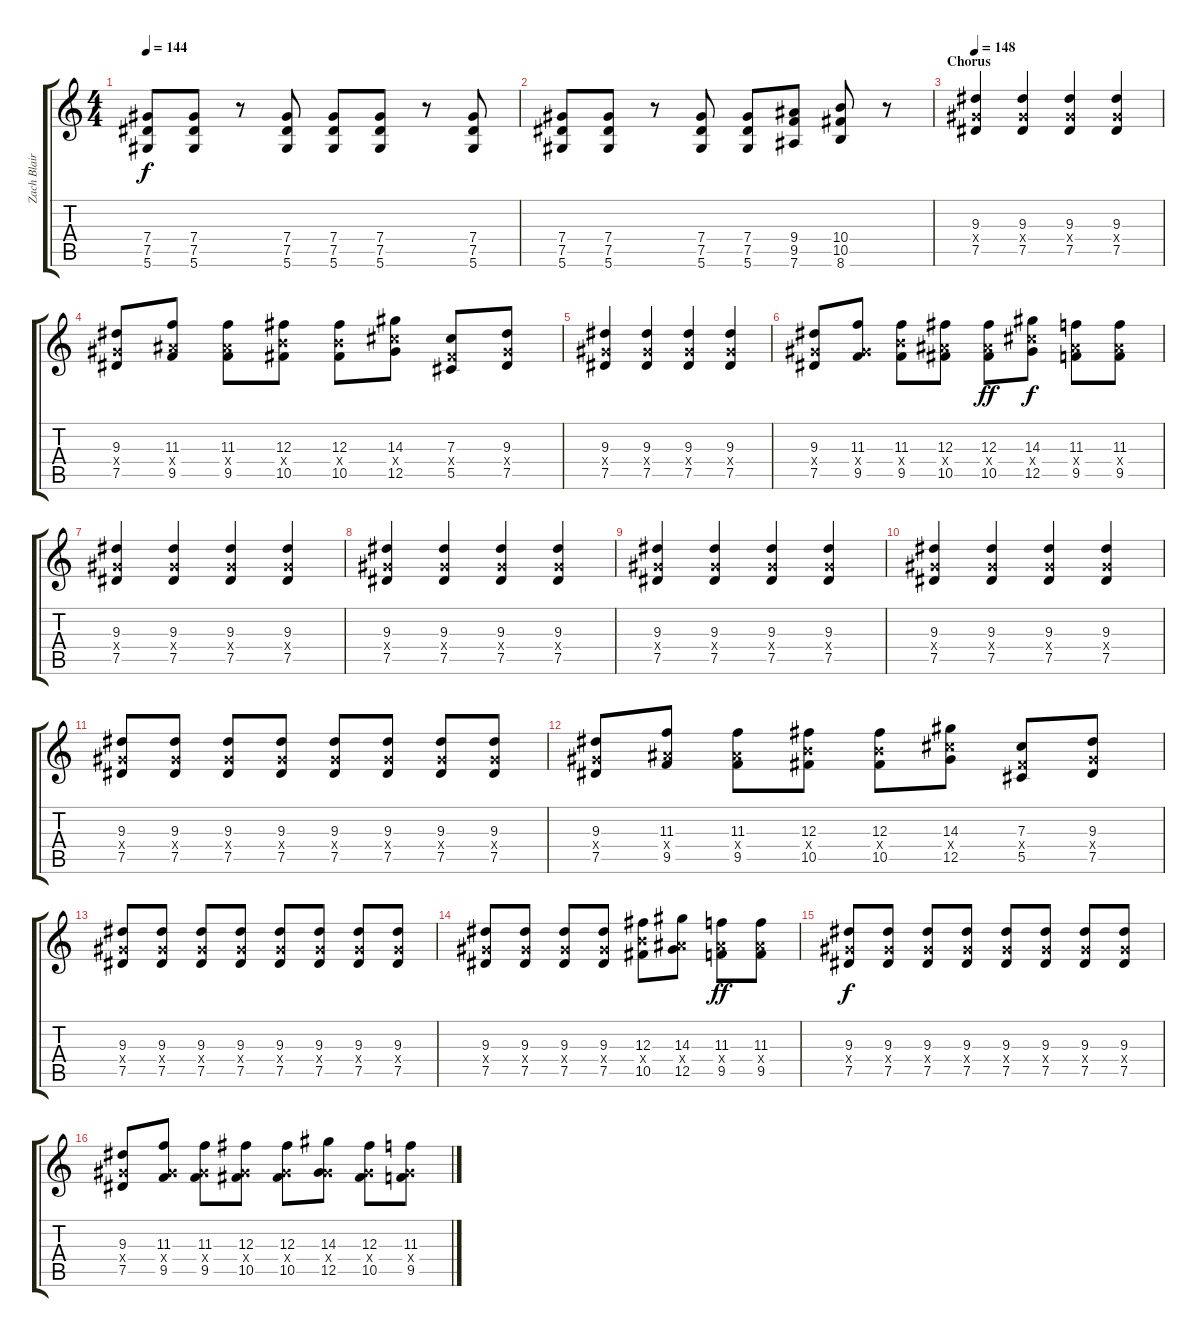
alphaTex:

\track ("Zach Blair - Guitar Two" "Zach Blair") {instrument distortionguitar}
\staff {score tabs}
\tuning (Eb4 Bb3 Gb3 Db3 Ab2 Eb2) {hide}
\ts (4 4)
\tempo 144
\clef g2
\ks c
(7.4 7.5 5.6).8{dy f} (7.4 7.5 5.6).8 r.8 (7.4 7.5 5.6).8 (7.4 7.5 5.6).8 (7.4 7.5 5.6).8 r.8 (7.4 7.5 5.6).8 |
(7.4 7.5 5.6).8 (7.4 7.5 5.6).8 r.8 (7.4 7.5 5.6).8 (7.4 7.5 5.6).8 (9.4 9.5 7.6).8 (10.4 10.5 8.6).8 r.8 |
\section ("" "Chorus")
\tempo 148
(9.3 7.4{x} 7.5).4 (9.3 7.4{x} 7.5).4 (9.3 7.4{x} 7.5).4 (9.3 7.4{x} 7.5).4 |
(9.3 7.4{x} 7.5).8 (11.3 9.4{x} 9.5).8 (11.3 9.4{x} 9.5).8 (12.3 10.4{x} 10.5).8 (12.3 10.4{x} 10.5).8 (14.3 12.4{x} 12.5).8 (7.3 5.4{x} 5.5).8 (9.3 7.4{x} 7.5).8 |
(9.3 7.4{x} 7.5).4 (9.3 7.4{x} 7.5).4 (9.3 7.4{x} 7.5).4 (9.3 7.4{x} 7.5).4 |
(9.3 7.4{x} 7.5).8 (11.3 7.4{x} 9.5).8 (11.3 10.4{x} 9.5).8 (12.3 9.4{x} 10.5).8 (12.3 9.4{x} 10.5).8{dy ff} (14.3 12.4{x} 12.5).8{dy f} (11.3 9.4{x} 9.5).8 (11.3 9.4{x} 9.5).8 |
(9.3 7.4{x} 7.5).4 (9.3 7.4{x} 7.5).4 (9.3 7.4{x} 7.5).4 (9.3 7.4{x} 7.5).4 |
(9.3 7.4{x} 7.5).4 (9.3 7.4{x} 7.5).4 (9.3 7.4{x} 7.5).4 (9.3 7.4{x} 7.5).4 |
(9.3 7.4{x} 7.5).4 (9.3 7.4{x} 7.5).4 (9.3 7.4{x} 7.5).4 (9.3 7.4{x} 7.5).4 |
(9.3 7.4{x} 7.5).4 (9.3 7.4{x} 7.5).4 (9.3 7.4{x} 7.5).4 (9.3 7.4{x} 7.5).4 |
(9.3 7.4{x} 7.5).8 (9.3 7.4{x} 7.5).8 (9.3 7.4{x} 7.5).8 (9.3 7.4{x} 7.5).8 (9.3 7.4{x} 7.5).8 (9.3 7.4{x} 7.5).8 (9.3 7.4{x} 7.5).8 (9.3 7.4{x} 7.5).8 |
(9.3 7.4{x} 7.5).8 (11.3 9.4{x} 9.5).8 (11.3 9.4{x} 9.5).8 (12.3 10.4{x} 10.5).8 (12.3 10.4{x} 10.5).8 (14.3 12.4{x} 12.5).8 (7.3 5.4{x} 5.5).8 (9.3 7.4{x} 7.5).8 |
(9.3 7.4{x} 7.5).8 (9.3 7.4{x} 7.5).8 (9.3 7.4{x} 7.5).8 (9.3 7.4{x} 7.5).8 (9.3 7.4{x} 7.5).8 (9.3 7.4{x} 7.5).8 (9.3 7.4{x} 7.5).8 (9.3 7.4{x} 7.5).8 |
(9.3 7.4{x} 7.5).8 (9.3 7.4{x} 7.5).8 (9.3 7.4{x} 7.5).8 (9.3 7.4{x} 7.5).8 (12.3 10.4{x} 10.5).8 (14.3 9.4{x} 12.5).8 (11.3 9.4{x} 9.5).8{dy ff} (11.3 9.4{x} 9.5).8 |
(9.3 7.4{x} 7.5).8{dy f} (9.3 7.4{x} 7.5).8 (9.3 7.4{x} 7.5).8 (9.3 7.4{x} 7.5).8 (9.3 7.4{x} 7.5).8 (9.3 7.4{x} 7.5).8 (9.3 7.4{x} 7.5).8 (9.3 7.4{x} 7.5).8 |
(9.3 7.4{x} 7.5).8 (11.3 7.4{x} 9.5).8 (11.3 7.4{x} 9.5).8 (12.3 7.4{x} 10.5).8 (12.3 7.4{x} 10.5).8 (14.3 7.4{x} 12.5).8 (12.3 7.4{x} 10.5).8 (11.3 7.4{x} 9.5).8
